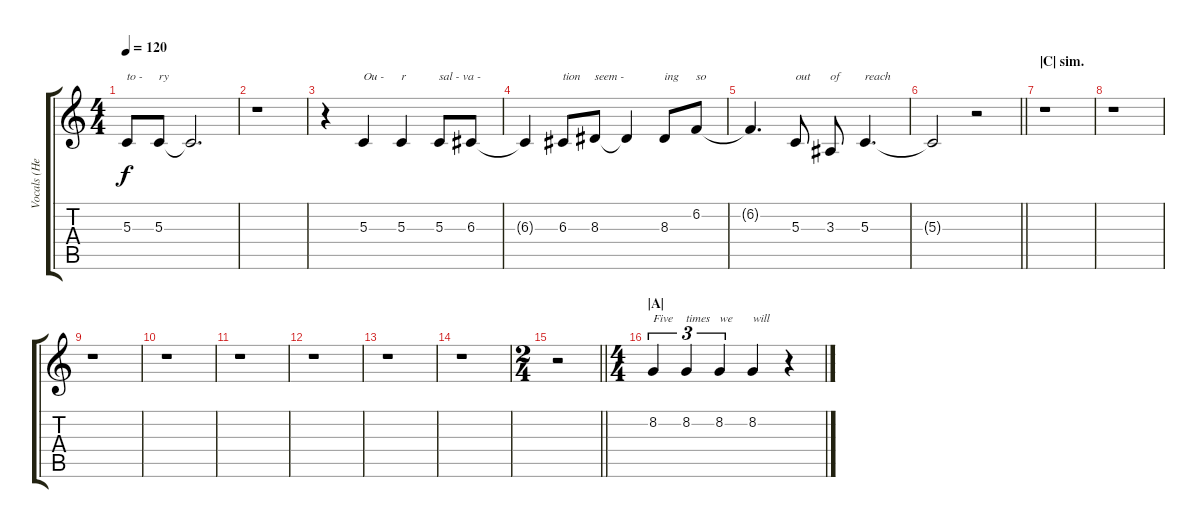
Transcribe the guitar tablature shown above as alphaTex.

\track ("Vocals (Henning)" "Vocals (He") {instrument voiceoohs}
\staff {score tabs}
\tuning (E4 B3 G3 D3 A2 E2) {hide}
\ts (4 4)
\tempo 120
\clef g2
\ks c
5.3.8{txt "to -" dy f} 5.3.8{txt "ry"} 5.3{t}.2{d} |
r.1 |
r.4 5.3.4{txt "Ou -"} 5.3.4{txt "r"} 5.3.8{txt "sal - va -"} 6.3.8 |
6.3{t}.4 6.3.8{txt "tion"} 8.3.8{txt "seem -"} 8.3{t}.4 8.3.8{txt "ing"} 6.2.8{txt "so"} |
6.2{t}.4{d} 5.3.8{txt "out"} 3.3.8{txt "of"} 5.3.4{d txt "reach"} |
\barLineRight lightlight
5.3{t}.2 r.2 |
\section ("" "|C| sim.")
r.1 |
r.1 |
r.1 |
r.1 |
r.1 |
r.1 |
r.1 |
r.1 |
\ts (2 4)
\barLineRight lightlight
r.2 |
\ts (4 4)
\section ("" "|A|")
8.2.4{tu (3 2) txt "Five" balance 11} 8.2.4{tu (3 2) txt "times"} 8.2.4{tu (3 2) txt "we"} 8.2.4{txt "will"} r.4
